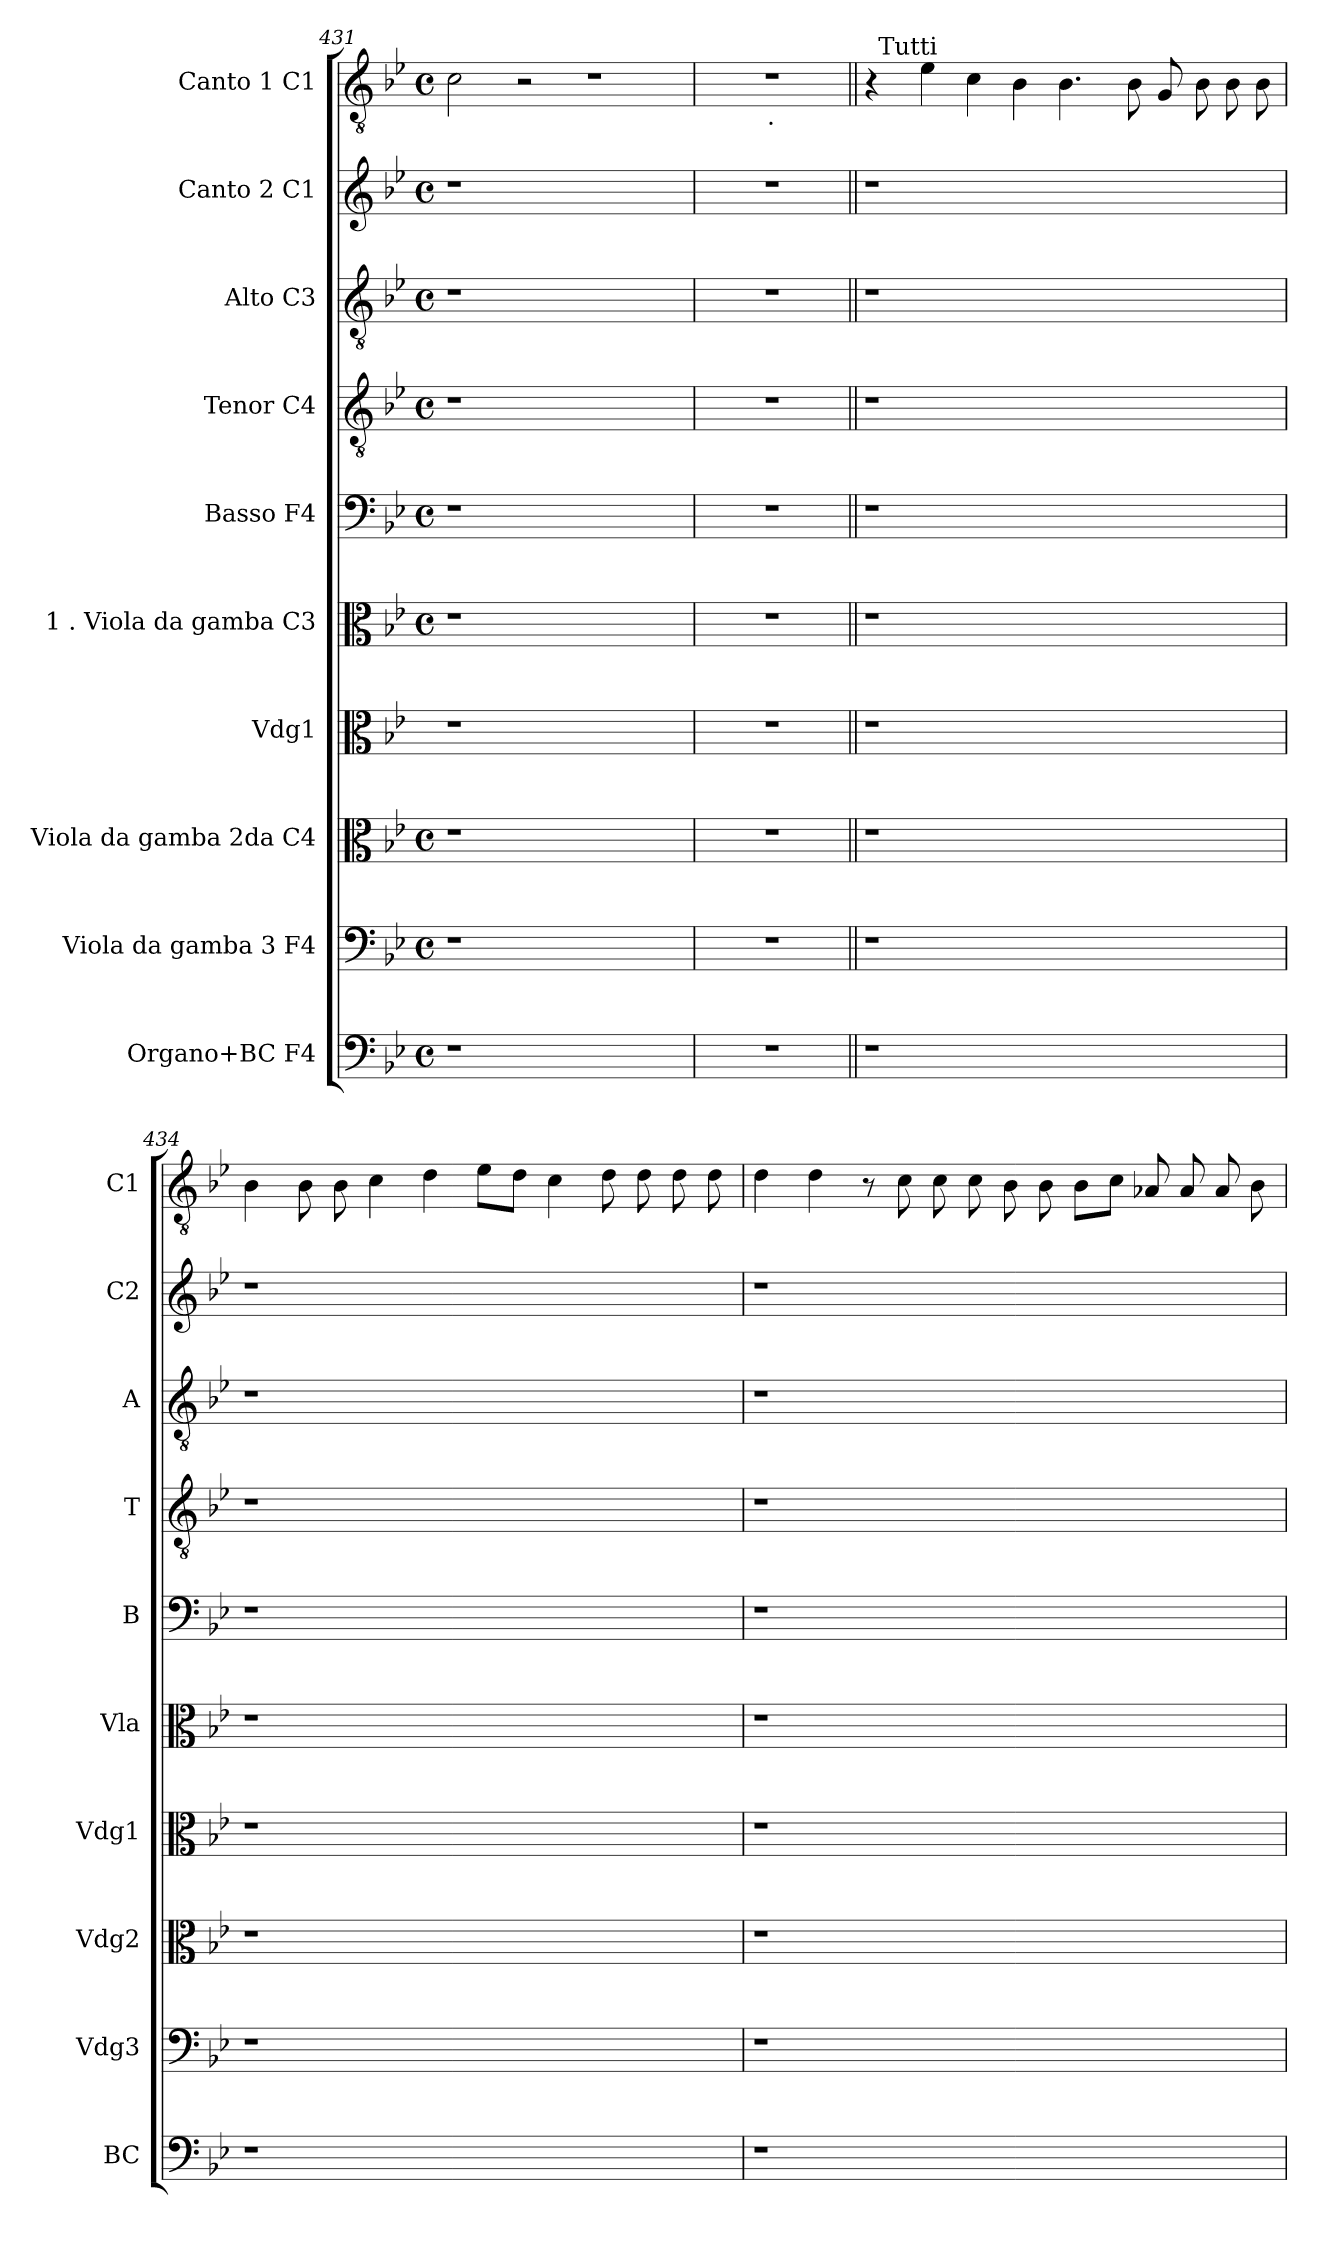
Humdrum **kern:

**kern	**kern	**kern	**kern	**kern	**kern	**kern	**kern	**kern	**kern
*part10	*part9	*part8	*part7	*part6	*part5	*part4	*part3	*part2	*part1
*staff10	*staff9	*staff8	*staff7	*staff6	*staff5	*staff4	*staff3	*staff2	*staff1
*I"Organo+BC F4	*I"Viola da gamba 3 F4	*I"Viola da gamba 2da C4	*I"Vdg1	*I"1 . Viola da gamba C3	*I"Basso F4	*I"Tenor C4	*I"Alto C3	*I"Canto 2 C1	*I"Canto 1 C1
*I'BC	*I'Vdg3	*I'Vdg2	*I'Vdg1	*I'Vla	*I'B	*I'T	*I'A	*I'C2	*I'C1
*clefF4	*clefF4	*clefC3	*clefC3	*clefC3	*clefF4	*clefGv2	*clefGv2	*clefG2	*clefGv2
*k[b-e-]	*k[b-e-]	*k[b-e-]	*k[b-e-]	*k[b-e-]	*k[b-e-]	*k[b-e-]	*k[b-e-]	*k[b-e-]	*k[b-e-]
*B-:	*B-:	*B-:	*B-:	*B-:	*B-:	*B-:	*B-:	*B-:	*B-:
*M4/4	*M4/4	*M4/4	*	*M4/4	*M4/4	*M4/4	*M4/4	*M4/4	*M4/4
*met(c)	*met(c)	*met(c)	*	*met(c)	*met(c)	*met(c)	*met(c)	*met(c)	*met(c)
=431	=431	=431	=431	=431	=431	=431	=431	=431	=431
1r	1r	1r	1r	1r	1r	1r	1r	1r	2c\
.	.	.	.	.	.	.	.	.	2r
1ryy	1ryy	1ryy	1ryy	1ryy	1ryy	1ryy	1ryy	1ryy	1r
=432	=432	=432	=432	=432	=432	=432	=432	=432	=432
*	*	*	*	*	*	*	*	*	*^
1r	1r	1r	1r	1r	1r	1r	1r	1r	1r	4...ryy
!	!	!	!	!	!	!	!	!	!	!LO:TX:b:t=.
.	.	.	.	.	.	.	.	.	.	2ryy
.	.	.	.	.	.	.	.	.	.	32ryy
=433||	=433||	=433||	=433||	=433||	=433||	=433||	=433||	=433||	=433||	=433||
1r	1r	1r	1r	1r	1r	1r	1r	1r	4r	32ryy
!	!	!	!	!	!	!	!	!	!	!LO:TX:a:t=Tutti
.	.	.	.	.	.	.	.	.	.	1ryy
.	.	.	.	.	.	.	.	.	4e-\	.
.	.	.	.	.	.	.	.	.	4c\	.
.	.	.	.	.	.	.	.	.	4B-\	.
1ryy	1ryy	1ryy	1ryy	1ryy	1ryy	1ryy	1ryy	1ryy	4.B-\	.
.	.	.	.	.	.	.	.	.	.	2ryy
.	.	.	.	.	.	.	.	.	8B-\	.
.	.	.	.	.	.	.	.	.	8G/	.
.	.	.	.	.	.	.	.	.	.	4...ryy
.	.	.	.	.	.	.	.	.	8B-\	.
.	.	.	.	.	.	.	.	.	8B-\	.
.	.	.	.	.	.	.	.	.	8B-\	.
*	*	*	*	*	*	*	*	*	*v	*v
!!LO:LB:g=z
=434	=434	=434	=434	=434	=434	=434	=434	=434	=434
1r	1r	1r	1r	1r	1r	1r	1r	1r	4B-\
.	.	.	.	.	.	.	.	.	8B-\
.	.	.	.	.	.	.	.	.	8B-\
.	.	.	.	.	.	.	.	.	4c\
.	.	.	.	.	.	.	.	.	4d\
1ryy	1ryy	1ryy	1ryy	1ryy	1ryy	1ryy	1ryy	1ryy	8e-\L
.	.	.	.	.	.	.	.	.	8d\J
.	.	.	.	.	.	.	.	.	4c\
.	.	.	.	.	.	.	.	.	8d\
.	.	.	.	.	.	.	.	.	8d\
.	.	.	.	.	.	.	.	.	8d\
.	.	.	.	.	.	.	.	.	8d\
=435	=435	=435	=435	=435	=435	=435	=435	=435	=435
1r	1r	1r	1r	1r	1r	1r	1r	1r	4d\
.	.	.	.	.	.	.	.	.	4d\
.	.	.	.	.	.	.	.	.	8r
.	.	.	.	.	.	.	.	.	8c\
.	.	.	.	.	.	.	.	.	8c\
.	.	.	.	.	.	.	.	.	8c\
1ryy	1ryy	1ryy	1ryy	1ryy	1ryy	1ryy	1ryy	1ryy	8B-\
.	.	.	.	.	.	.	.	.	8B-\
.	.	.	.	.	.	.	.	.	8B-\L
.	.	.	.	.	.	.	.	.	8c\J
.	.	.	.	.	.	.	.	.	8A-X/
.	.	.	.	.	.	.	.	.	8A-/
.	.	.	.	.	.	.	.	.	8A-/
.	.	.	.	.	.	.	.	.	8B-\
=	=	=	=	=	=	=	=	=	=
*-	*-	*-	*-	*-	*-	*-	*-	*-	*-
